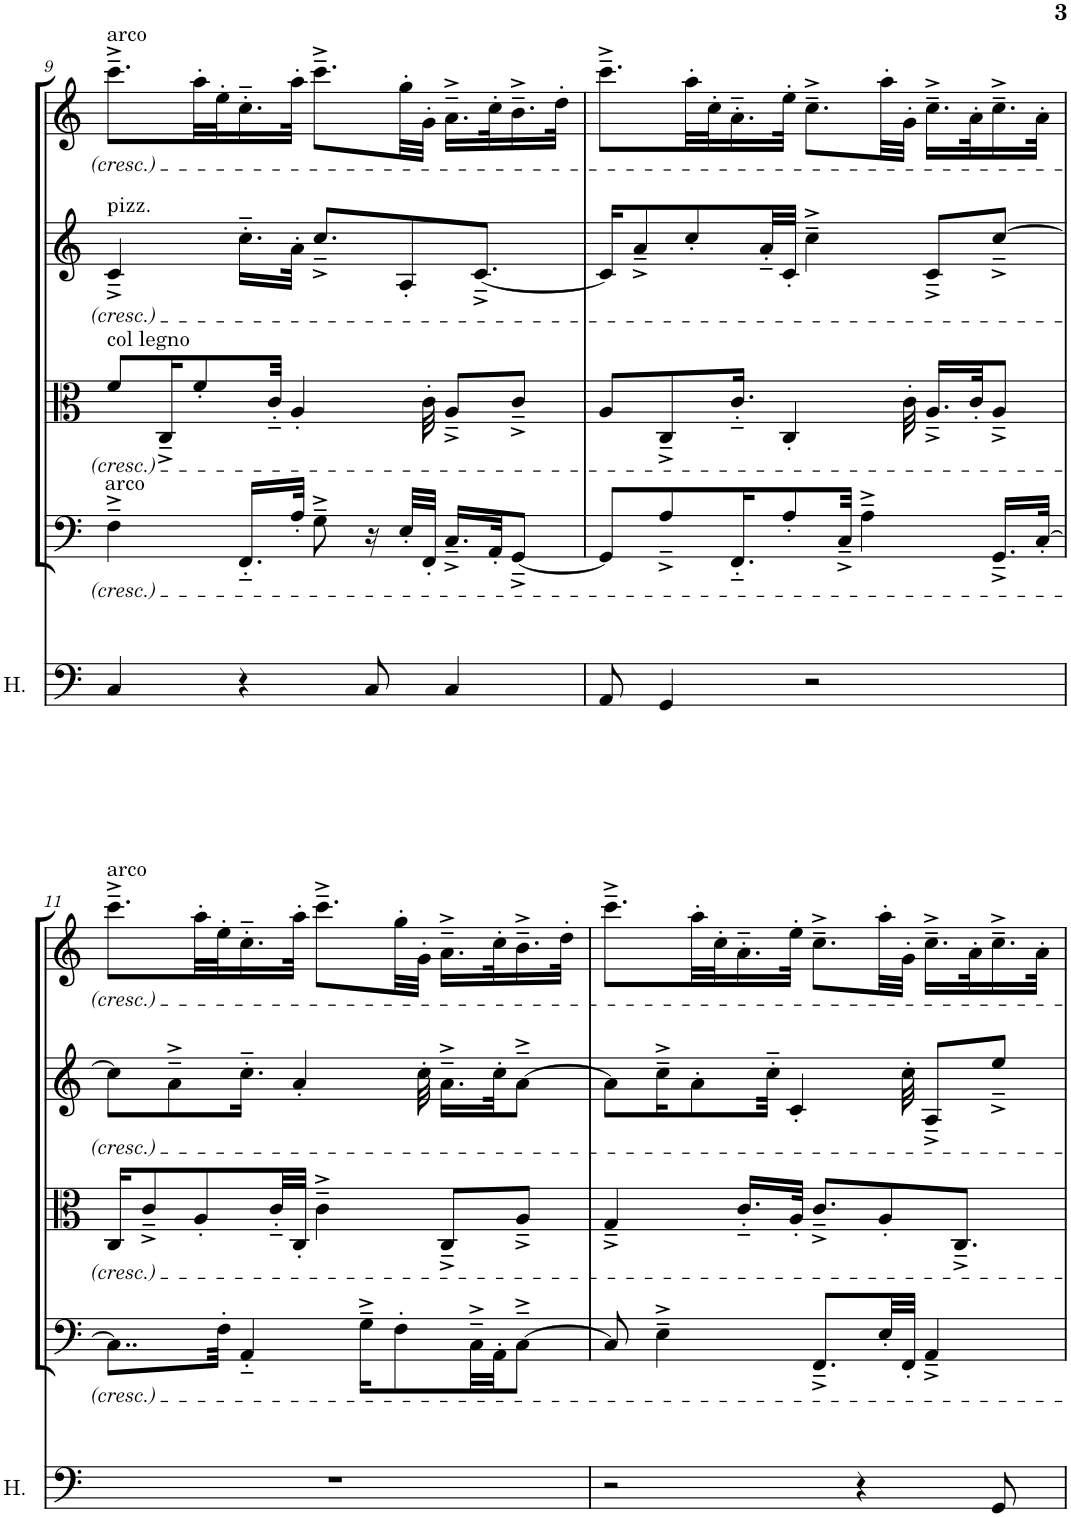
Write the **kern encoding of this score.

**kern	**kern	**kern	**kern	**kern
*part5	*part4	*part3	*part2	*part1
*staff5	*staff4	*staff3	*staff2	*staff1
*I"Homens	*I"Violoncello	*I"Viola	*I"Violin II	*I"Violin I
*I'H.	*I'Vc	*I'Vla	*I'Vln	*I'Vln
!!LO:PB:g=z
*clefF4	*clefF4	*clefC3	*clefG2	*clefG2
*k[]	*k[]	*k[]	*k[]	*k[]
*M7/8	*M7/8	*M7/8	*M7/8	*M7/8
=9	=9	=9	=9	=9
!	!	!	!	!LO:TX:a:t=arco
!	!	!	!LO:TX:a:t=pizz.	!
!	!	!LO:TX:a:t=col legno	!	!
!	!LO:TX:a:t=arco	!	!	!
4C/	4F~^\	8f/L	4c~^/	8.ccc~^\L
.	.	16C~^/K	.	.
.	.	8f'/	.	32aa'\LL
.	.	.	.	32ee'\J
4r	16.FF'~/LL	.	16.cc'~\LL	16.cc'~\
.	.	32c'~/Jkk	.	.
.	32A'/JJk	4A'/	32a'\JJk	32aa'\JJk
.	8G~^\	.	8.cc~^/L	8.ccc~^\L
8C/	16r	.	.	.
.	32E'/LLL	.	8A'/	32gg'\LL
.	32FF'/JJJ	32c'\	.	32g'\JJJ
4C/	16.C~^/LL	8A~^/L	.	16.a~^\LL
.	.	.	[8.c~^/J	.
.	32AA'/JK	.	.	32cc'\K
.	[8GG~^/J	8c~^/J	.	16.b~^\
.	.	.	.	32dd'\JJk
=10	=10	=10	=10	=10
8AA/	8GG/L]	8A/L	16c/KL]	8.ccc~^\L
.	.	.	8a~^/	.
4GG/	8A~^/	8C~^/	.	.
.	.	.	8cc'/	32aa'\LL
.	.	.	.	32cc'\J
.	16.FF'~/K	16.c'~/Jk	.	16.a'~\
.	.	.	32a'~/LL	.
.	8A'/	4C'/	32c'/JJJ	32ee'\JJk
2r	.	.	4cc~^\	8.cc~^\L
.	32C~^/Jkk	.	.	.
.	4A~^\	.	.	.
.	.	.	.	32aa'\LL
.	.	32c'\	.	32g'\JJJ
.	.	16.A~^/LL	8c~^/L	16.cc~^\LL
.	.	32c'/JK	.	32a'\K
.	16.GG~^/LL	8A~^/J	[8cc~^/J	16.cc~^\
.	[32C'/JJk	.	.	32a'\JJk
!!LO:LB:g=z
=11	=11	=11	=11	=11
!	!	!	!	!LO:TX:a:t=arco
2..r	8..C\L]	16C/KL	8cc\L]	8.ccc~^\L
.	.	8c~^/	.	.
.	.	.	8a~^\	.
.	.	8A'/	.	32aa'\LL
.	32F'\Jkk	.	.	32ee'\J
.	4AA'~/	.	16.cc'~\Jk	16.cc'~\
.	.	32c'~/LL	.	.
.	.	32C'/JJJ	4a'/	32aa'\JJk
.	.	4c~^\	.	8.ccc~^\L
.	16G~^\KL	.	.	.
.	8F'\	.	.	32gg'\LL
.	.	.	32cc'\	32g'\JJJ
.	.	8C~^/L	16.a~^\LL	16.a~^\LL
.	32C~^\LL	.	.	.
.	32AA'\JJ	.	32cc'\JK	32cc'\K
.	[8C~^\J	8A~^/J	[8a~^\J	16.b~^\
.	.	.	.	32dd'\JJk
=12	=12	=12	=12	=12
2r	8C/]	4G~^/	8a\L]	8.ccc~^\L
.	4E~^\	.	16cc~^\K	.
.	.	.	8a'\	32aa'\LL
.	.	.	.	32cc'\J
.	.	16.c'~/LL	.	16.a'~\
.	.	.	32cc'~\Jkk	.
.	.	32A'/JJk	4c'/	32ee'\JJk
.	8.FF~^/L	8.c~^/L	.	8.cc~^\L
4r	.	.	.	.
.	32E'/LL	8A'/	.	32aa'\LL
.	32FF'/JJJ	.	32cc'\	32g'\JJJ
.	4AA~^/	.	8A~^/L	16.cc~^\LL
.	.	8.C~^/J	.	.
.	.	.	.	32a'\K
8GG/	.	.	8ee~^/J	16.cc~^\
.	.	.	.	32a'\JJk
=	=	=	=	=
*-	*-	*-	*-	*-
